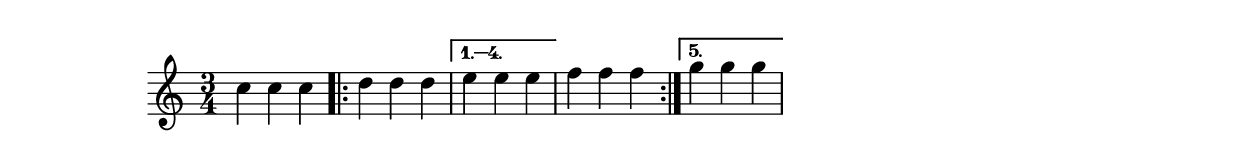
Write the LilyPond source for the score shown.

%% Do not edit this file; it is auto-generated from LSR http://lsr.dsi.unimi.it
%% This file is in the public domain.
\version "2.11.52"

\header {
  lsrtags = "repeats"

  texidoc = "
By default, the volta brackets will be drawn over all of the
alternative music, but it is possible to shorten them by setting
@code{voltaSpannerDuration}.  In the next example, the bracket only
lasts one measure, which is a duration of 3/4. 

"
  doctitle = "Shortening volta brackets"
} % begin verbatim
\relative c'' {
  \time 3/4
  c4 c c
  \set Score.voltaSpannerDuration = #(ly:make-moment 3 4)
  \repeat volta 5 { d4 d d }
  \alternative {
    {
      e4 e e
      f4 f f
    }
    { g4 g g }
  }
}
